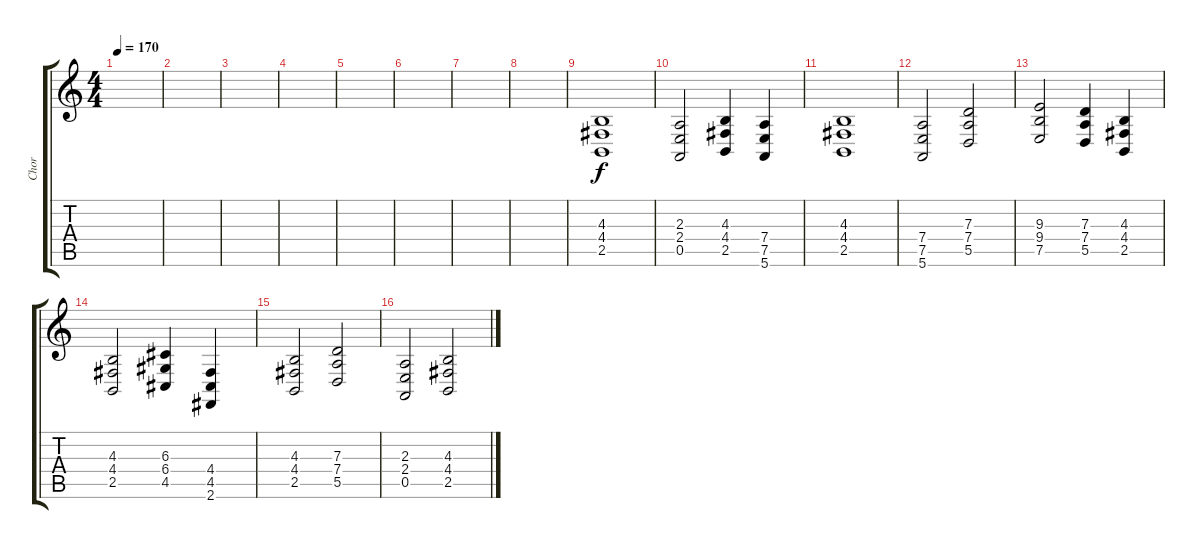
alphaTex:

\track ("Chor" "Chor") {instrument choiraahs}
\staff {score tabs}
\tuning (E4 B3 G3 D3 A2 E2) {hide}
\ts (4 4)
\tempo 170
\clef g2
\ks c
|
|
|
|
|
|
|
|
(4.3 4.4 2.5).1 |
(2.3 2.4 0.5).2 (4.3 4.4 2.5).4 (7.4 7.5 5.6).4 |
(4.3 4.4 2.5).1 |
(7.4 7.5 5.6).2 (7.3 7.4 5.5).2 |
(9.3 9.4 7.5).2 (7.3 7.4 5.5).4 (4.3 4.4 2.5).4 |
(4.3 4.4 2.5).2 (6.3 6.4 4.5).4 (4.4 4.5 2.6).4 |
(4.3 4.4 2.5).2 (7.3 7.4 5.5).2 |
(2.3 2.4 0.5).2 (4.3 4.4 2.5).2
